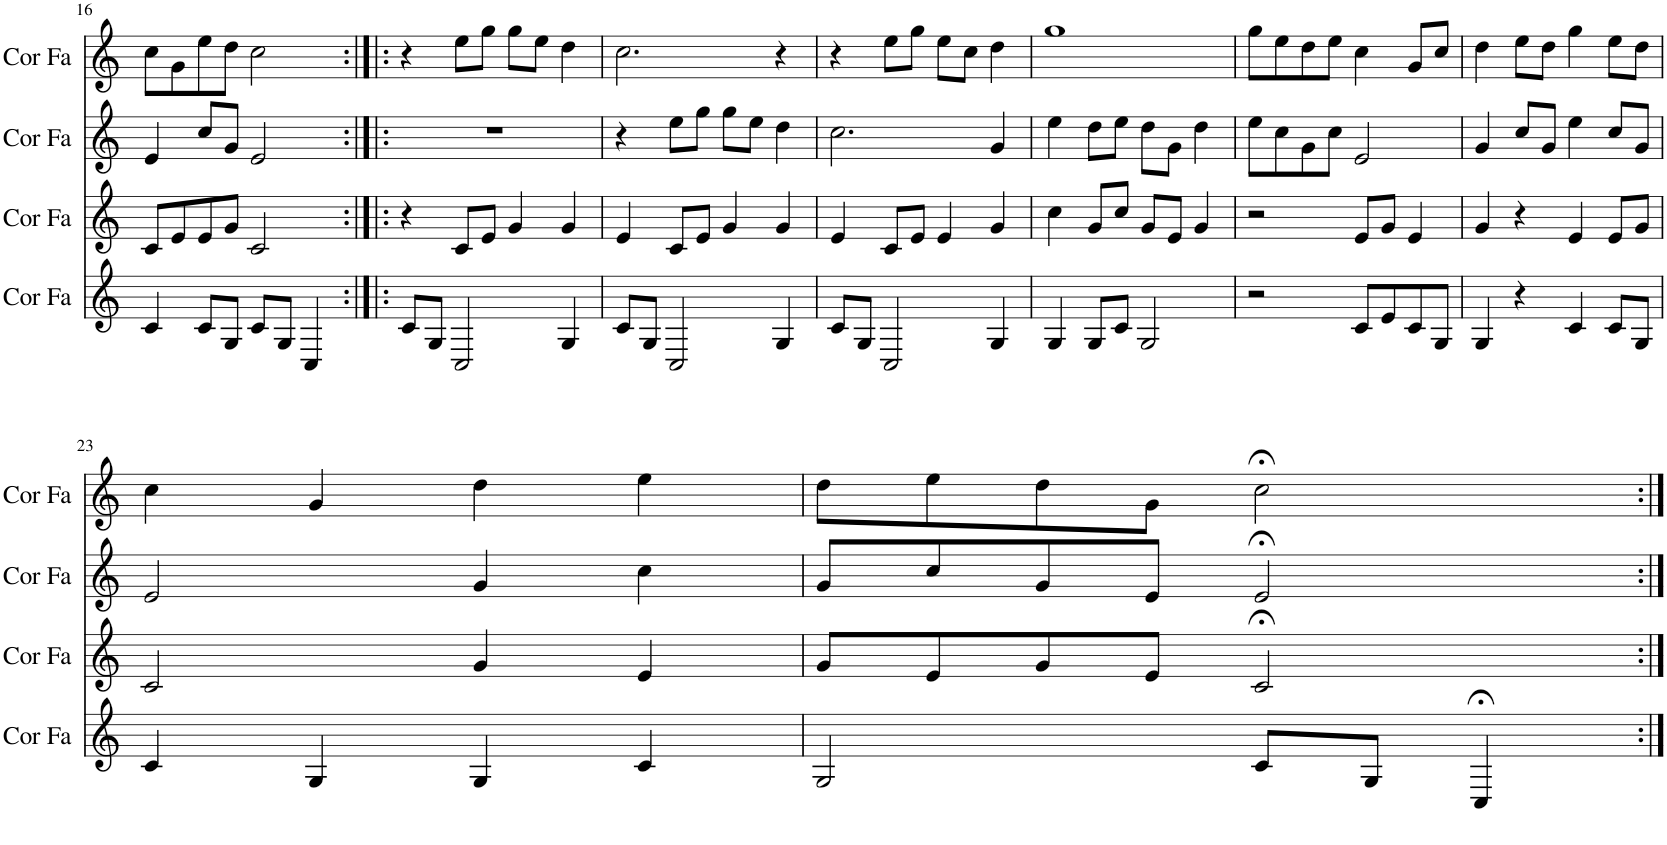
**kern	**kern	**kern	**kern
*part4	*part3	*part2	*part1
*staff4	*staff3	*staff2	*staff1
*I"Cor en Fa	*I"Cor en Fa	*I"Cor en Fa	*I"Cor en Fa
*I'Cor Fa	*I'Cor Fa	*I'Cor Fa	*I'Cor Fa
!!LO:PB:g=z
*clefG2	*clefG2	*clefG2	*clefG2
*Trd4c7	*Trd4c7	*Trd4c7	*Trd4c7
*k[]	*k[]	*k[]	*k[]
*M4/4	*M4/4	*M4/4	*M4/4
=16	=16	=16	=16
4c/	8c/L	4e/	8cc\L
.	8e/	.	8g\
8c/L	8e/	8cc/L	8ee\
8G/J	8g/J	8g/J	8dd\J
8c/L	2c/	2e/	2cc\
8G/J	.	.	.
4C/	.	.	.
=17:|!|:	=17:|!|:	=17:|!|:	=17:|!|:
8c/L	4r	1r	4r
8G/J	.	.	.
2C/	8c/L	.	8ee\L
.	8e/J	.	8gg\J
.	4g/	.	8gg\L
.	.	.	8ee\J
4G/	4g/	.	4dd\
=18	=18	=18	=18
8c/L	4e/	4r	2.cc\
8G/J	.	.	.
2C/	8c/L	8ee\L	.
.	8e/J	8gg\J	.
.	4g/	8gg\L	.
.	.	8ee\J	.
4G/	4g/	4dd\	4r
=19	=19	=19	=19
8c/L	4e/	2.cc\	4r
8G/J	.	.	.
2C/	8c/L	.	8ee\L
.	8e/J	.	8gg\J
.	4e/	.	8ee\L
.	.	.	8cc\J
4G/	4g/	4g/	4dd\
=20	=20	=20	=20
4G/	4cc\	4ee\	1gg
8G/L	8g/L	8dd\L	.
8c/J	8cc/J	8ee\J	.
2G/	8g/L	8dd\L	.
.	8e/J	8g\J	.
.	4g/	4dd\	.
=21	=21	=21	=21
2r	2r	8ee\L	8gg\L
.	.	8cc\	8ee\
.	.	8g\	8dd\
.	.	8cc\J	8ee\J
8c/L	8e/L	2e/	4cc\
8e/	8g/J	.	.
8c/	4e/	.	8g/L
8G/J	.	.	8cc/J
=22	=22	=22	=22
4G/	4g/	4g/	4dd\
4r	4r	8cc/L	8ee\L
.	.	8g/J	8dd\J
4c/	4e/	4ee\	4gg\
8c/L	8e/L	8cc/L	8ee\L
8G/J	8g/J	8g/J	8dd\J
!!LO:LB:g=z
=23	=23	=23	=23
4c/	2c/	2e/	4cc\
4G/	.	.	4g/
4G/	4g/	4g/	4dd\
4c/	4e/	4cc\	4ee\
=24	=24	=24	=24
2G/	8g/L	8g/L	8dd\L
.	8e/	8cc/	8ee\
.	8g/	8g/	8dd\
.	8e/J	8e/J	8g\J
8c/L	2c;</	2e;</	2cc;<\
8G/J	.	.	.
4C;</	.	.	.
=:|!	=:|!	=:|!	=:|!
*-	*-	*-	*-
